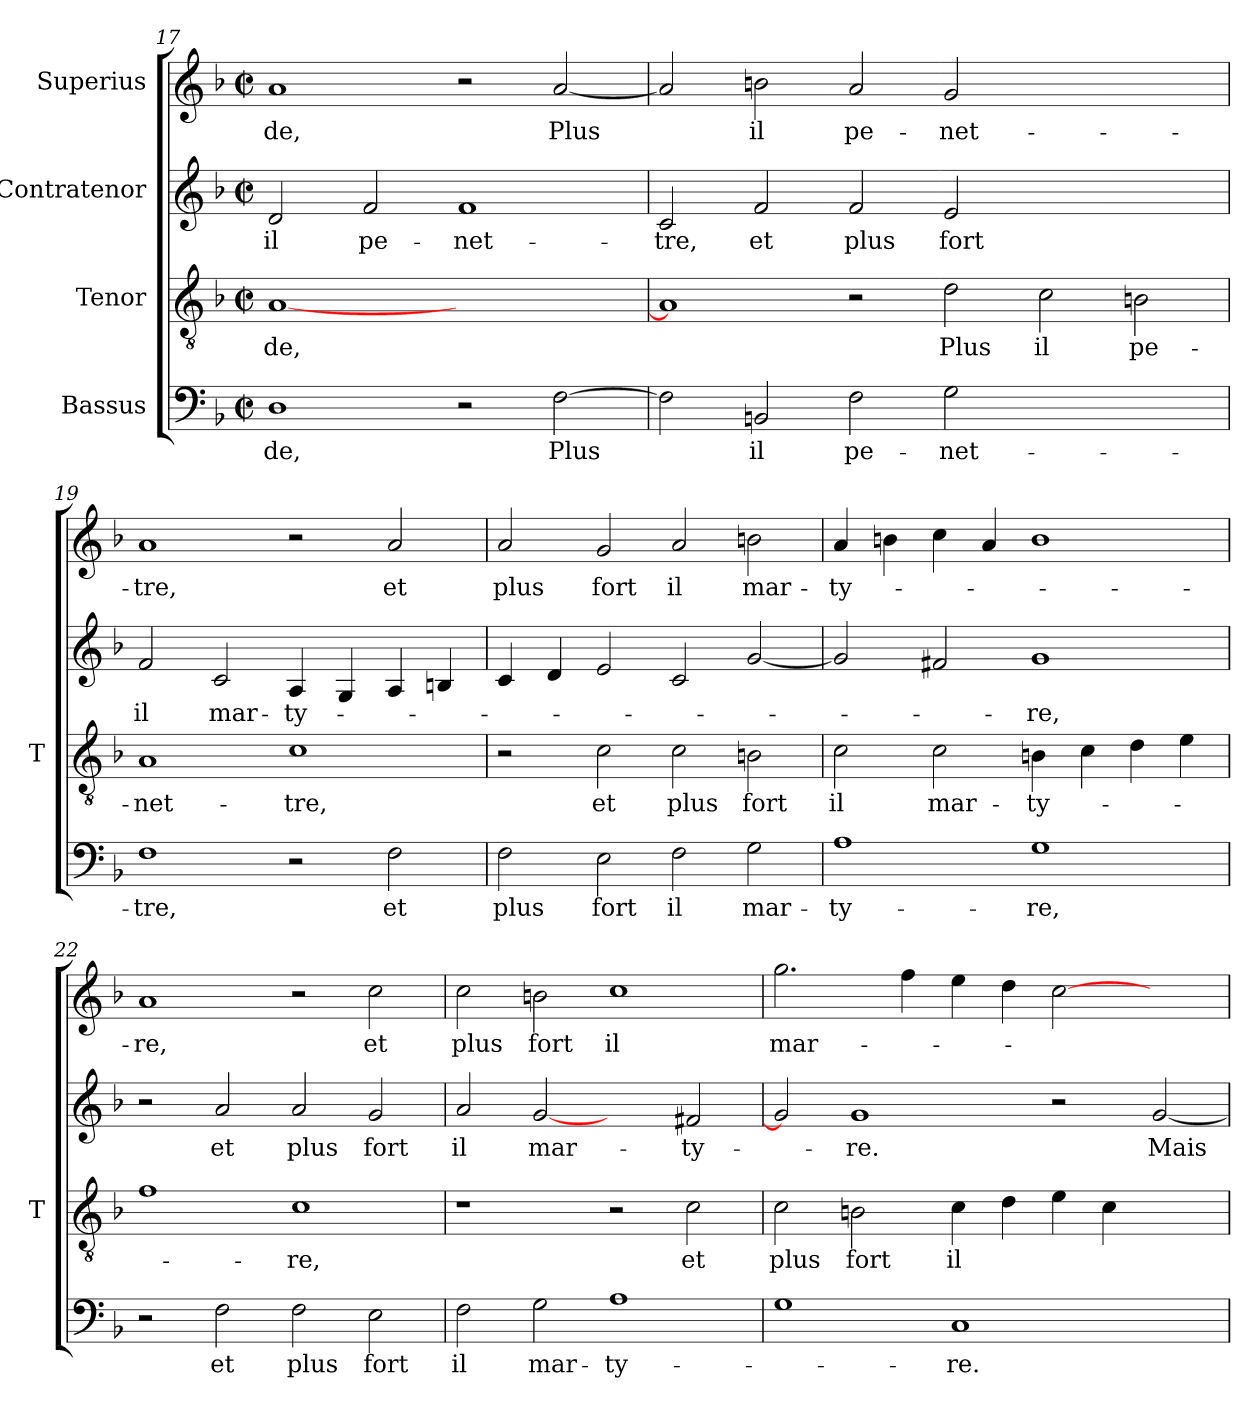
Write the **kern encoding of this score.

**kern	**text	**kern	**text	**kern	**text	**kern	**text
*part4	*part4	*part3	*part3	*part2	*part2	*part1	*part1
*staff4	*staff4	*staff3	*staff3	*staff2	*staff2	*staff1	*staff1
*I"Bassus	*	*I"Tenor	*	*I"Contratenor	*	*I"Superius	*
*	*	*I'T	*	*	*	*	*
!!LO:LB:g=z
*clefF4	*	*clefGv2	*	*clefG2	*	*clefG2	*
*k[b-]	*	*k[b-]	*	*k[b-]	*	*k[b-]	*
*F:	*	*F:	*	*F:	*	*F:	*
*M2/2	*	*M2/2	*	*M2/2	*	*M2/2	*
*met(c|)	*	*met(c|)	*	*met(c|)	*	*met(c|)	*
=17	=17	=17	=17	=17	=17	=17	=17
1D	-de,	[1A	-de,	2d	-il	1a	-de,
.	.	.	.	2f	pe-	.	.
2r	.	1ryy	.	1f	net-	2r	.
[2F	-Plus	.	.	.	.	[2a	-Plus
=18	=18	=18	=18	=18	=18	=18	=18
2F]	.	1A]	.	2c	-tre,	2a]	.
2BBn	-il	.	.	2f	-et	2b	-il
2F	pe-	2r	.	2f	-plus	2a	pe-
2G	net-	2d	-Plus	2e	-fort	2g	net-
1ryy	.	2c	-il	1ryy	.	1ryy	.
.	.	2B	pe-	.	.	.	.
=19	=19	=19	=19	=19	=19	=19	=19
1F	-tre,	1A	net-	2f	-il	1a	-tre,
.	.	.	.	2c	mar-	.	.
2r	.	1c	-tre,	4A	ty-	2r	.
.	.	.	.	4G	.	.	.
2F	-et	.	.	4A	.	2a	-et
.	.	.	.	4B	.	.	.
=20	=20	=20	=20	=20	=20	=20	=20
2F	-plus	2r	.	4c	.	2a	-plus
.	.	.	.	4d	.	.	.
2E	-fort	2c	-et	2e	.	2g	-fort
2F	-il	2c	-plus	2c	.	2a	-il
2G	mar-	2B	-fort	[2g	.	2b	mar-
=21	=21	=21	=21	=21	=21	=21	=21
1A	ty-	2c	-il	2g]	.	4a	ty-
.	.	.	.	.	.	4b	.
.	.	2c	mar-	2f#X	.	4cc	.
.	.	.	.	.	.	4a	.
1G	-re,	4B	ty-	1g	-re,	1b	.
.	.	4c	.	.	.	.	.
.	.	4d	.	.	.	.	.
.	.	4e	.	.	.	.	.
!!LO:PB:g=z
=22	=22	=22	=22	=22	=22	=22	=22
2r	.	1f	.	2r	.	1a	-re,
2F	-et	.	.	2a	-et	.	.
2F	-plus	1c	-re,	2a	-plus	2r	.
2E	-fort	.	.	2g	-fort	2cc	-et
=23	=23	=23	=23	=23	=23	=23	=23
2F	-il	1r	.	2a	-il	2cc	-plus
2G	mar-	.	.	[2g	mar-	2bn	-fort
1A	ty-	2r	.	2ryy	.	1cc	-il
.	.	2c	-et	2f#X	ty-	.	.
=24	=24	=24	=24	=24	=24	=24	=24
1G	.	2c	-plus	2g]	.	2.gg	mar-
.	.	2Bn	-fort	1g	-re.	.	.
.	.	.	.	.	.	4ff	.
1C	-re.	4c	-il	.	.	4ee	.
.	.	4d	.	.	.	4dd	.
.	.	4e	.	2r	.	[2cc	.
.	.	4c	.	.	.	.	.
2ryy	.	2ryy	.	[2g	-Mais	2ryy	.
=	=	=	=	=	=	=	=
*-	*-	*-	*-	*-	*-	*-	*-
